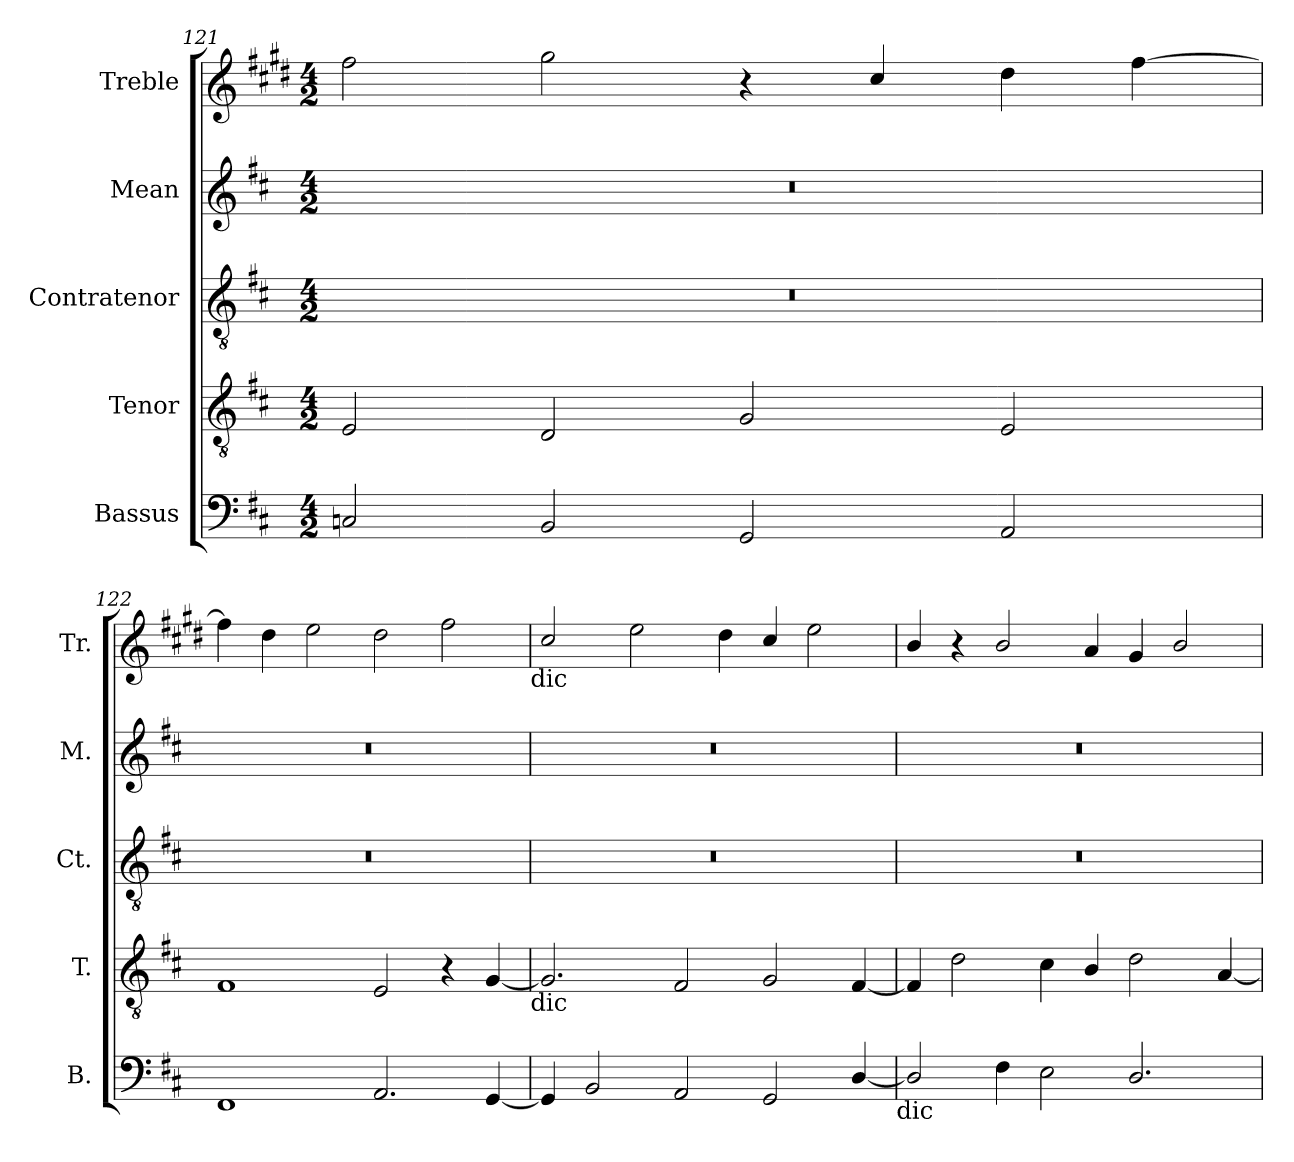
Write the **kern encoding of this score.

**kern	**kern	**kern	**kern	**kern
*part5	*part4	*part3	*part2	*part1
*staff5	*staff4	*staff3	*staff2	*staff1
*I"Bassus	*I"Tenor	*I"Contratenor	*I"Mean	*I"Treble
*I'B.	*I'T.	*I'Ct.	*I'M.	*I'Tr.
!!LO:LB:g=z
*clefF4	*clefGv2	*clefGv2	*clefG2	*clefG2
*ITrd7c12	*	*	*	*ITrd1c2
*k[f#c#]	*k[f#c#]	*k[f#c#]	*k[f#c#]	*k[f#c#]
*D:	*D:	*D:	*D:	*D:
*M4/2	*M4/2	*M4/2	*M4/2	*M4/2
=121	=121	=121	=121	=121
2CCn/	2E/	0r	0r	2ee\
2BBB/	2D/	.	.	2ff#\
2GGG/	2G/	.	.	4r
.	.	.	.	4b/
2AAA/	2E/	.	.	4cc#\
.	.	.	.	[>4ee\
=122	=122	=122	=122	=122
1FFF#	1F#	0r	0r	4ee\]
.	.	.	.	4cc#\
.	.	.	.	2dd\
2.AAA/	2E/	.	.	2cc#\
.	4r	.	.	2ee\
[<4GGG/	[<4G/	.	.	.
!	!	!	!	!LO:TX:b:t=dic
!	!LO:TX:b:t=dic	!	!	!
=123	=123	=123	=123	=123
4GGG/]	2.G/]	0r	0r	2b/
2BBB/	.	.	.	.
.	.	.	.	2dd\
2AAA/	2F#/	.	.	.
.	.	.	.	4cc#\
2GGG/	2G/	.	.	4b/
.	.	.	.	2dd\
[<4DD/	[<4F#/	.	.	.
!LO:TX:b:t=dic	!	!	!	!
=124	=124	=124	=124	=124
2DD/]	4F#/]	0r	0r	4a/
.	2d\	.	.	4r
4FF#\	.	.	.	2a/
2EE\	4c#\	.	.	.
.	4B/	.	.	4g/
2.DD/	2d\	.	.	4f#/
.	.	.	.	2a/
.	[<4A/	.	.	.
=	=	=	=	=
*-	*-	*-	*-	*-
